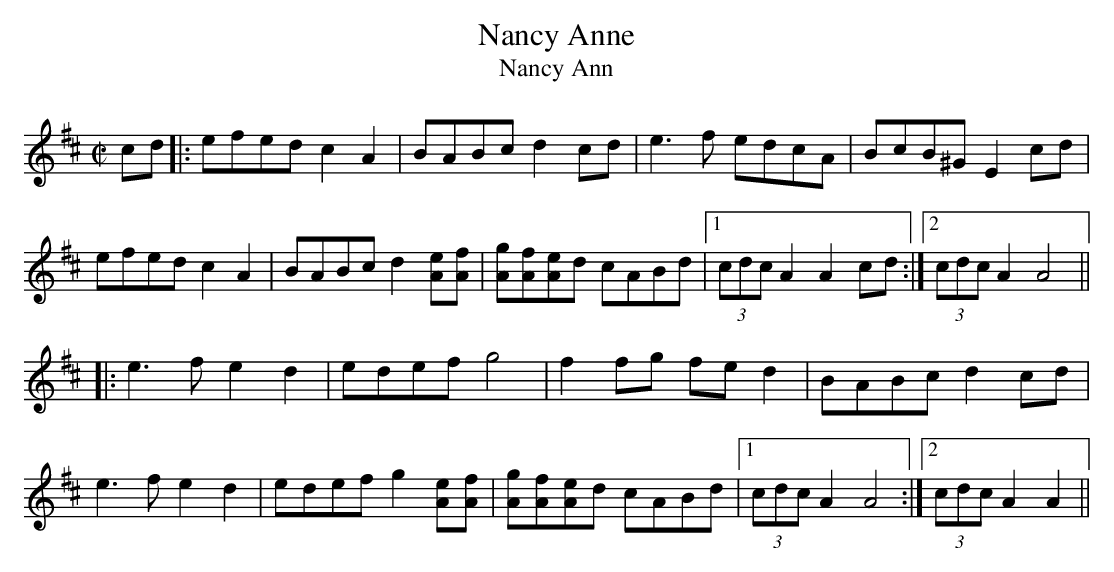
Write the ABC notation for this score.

X:1
T:Nancy Anne
T:Nancy Ann
M:C|
L:1/8
K:Amix
cd|:efed c2A2|BABc d2 cd|e3f edcA|BcB^G E2 cd|
efed c2A2|BABc d2 [Ae][Af]|[Ag][Af][Ae]d cABd|1 (3cdc A2A2 cd:|2 (3cdc A2A4||
|:e3fe2d2|edef g4|f2 fg fe d2|BABc d2 cd|
e3f e2d2|edef g2 [Ae][Af]|[Ag][Af][Ae]d cABd|1 (3cdc A2 A4:|2 (3cdc A2A2||
